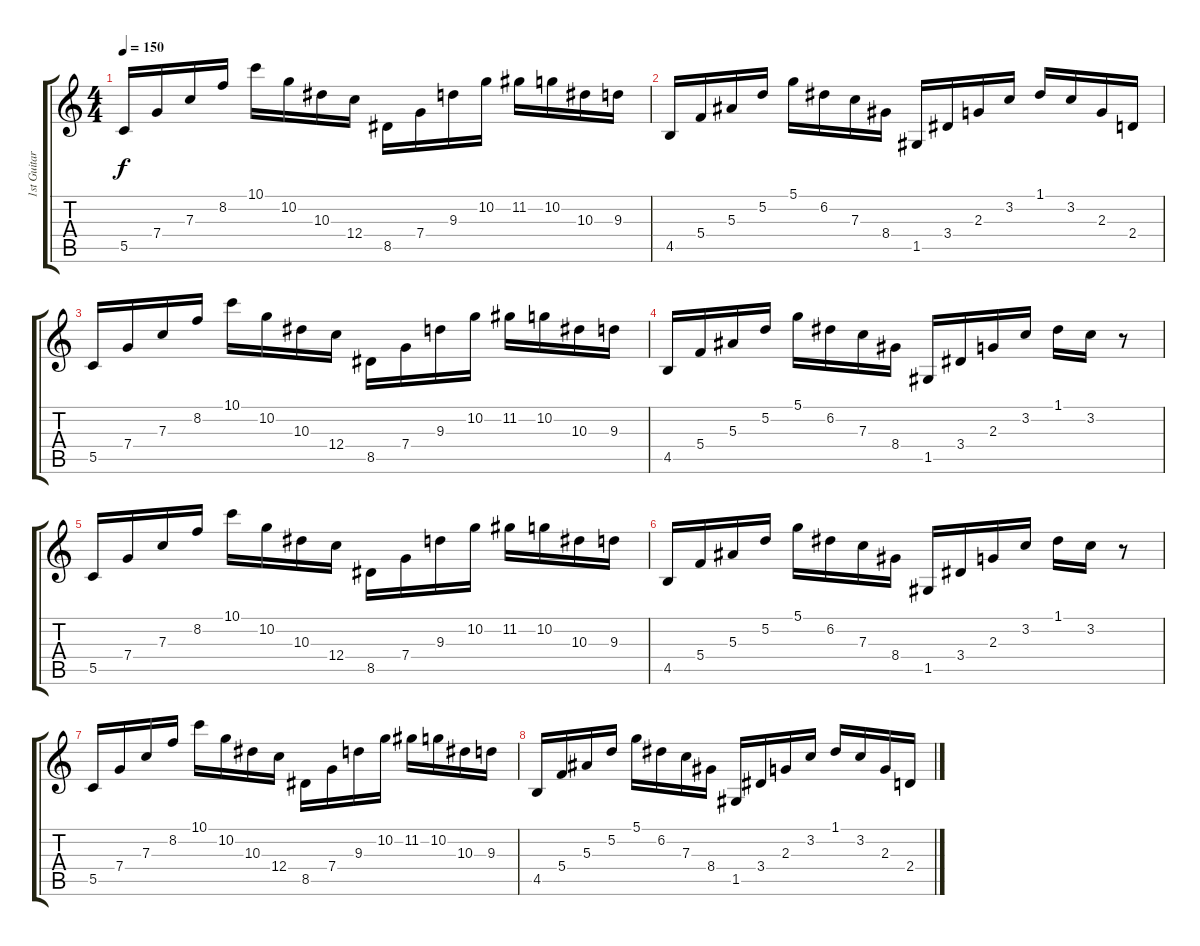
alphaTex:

\track ("1st Guitar" "1st Guitar") {instrument distortionguitar}
\staff {score tabs}
\tuning (D4 A3 F3 C3 G2 C2) {hide}
\ts (4 4)
\tempo 150
\clef g2
\ks c
5.5.16{dy f} 7.4.16 7.3.16 8.2.16 10.1.16 10.2.16 10.3.16 12.4.16 8.5.16 7.4.16 9.3.16 10.2.16 11.2.16 10.2.16 10.3.16 9.3.16 |
4.5.16 5.4.16 5.3.16 5.2.16 5.1.16 6.2.16 7.3.16 8.4.16 1.5.16 3.4.16 2.3.16 3.2.16 1.1.16 3.2.16 2.3.16 2.4.16 |
5.5.16 7.4.16 7.3.16 8.2.16 10.1.16 10.2.16 10.3.16 12.4.16 8.5.16 7.4.16 9.3.16 10.2.16 11.2.16 10.2.16 10.3.16 9.3.16 |
4.5.16 5.4.16 5.3.16 5.2.16 5.1.16 6.2.16 7.3.16 8.4.16 1.5.16 3.4.16 2.3.16 3.2.16 1.1.16 3.2.16 r.8 |
5.5.16 7.4.16 7.3.16 8.2.16 10.1.16 10.2.16 10.3.16 12.4.16 8.5.16 7.4.16 9.3.16 10.2.16 11.2.16 10.2.16 10.3.16 9.3.16 |
4.5.16 5.4.16 5.3.16 5.2.16 5.1.16 6.2.16 7.3.16 8.4.16 1.5.16 3.4.16 2.3.16 3.2.16 1.1.16 3.2.16 r.8 |
5.5.16 7.4.16 7.3.16 8.2.16 10.1.16 10.2.16 10.3.16 12.4.16 8.5.16 7.4.16 9.3.16 10.2.16 11.2.16 10.2.16 10.3.16 9.3.16 |
4.5.16 5.4.16 5.3.16 5.2.16 5.1.16 6.2.16 7.3.16 8.4.16 1.5.16 3.4.16 2.3.16 3.2.16 1.1.16 3.2.16 2.3.16 2.4.16
